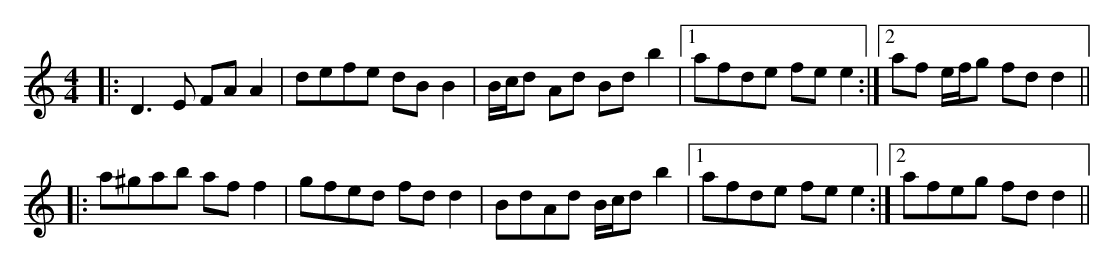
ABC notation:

X:1
M:4/4
K:C
|:D3 E FA A2|defe dB B2|B/c/d Ad Bd b2|1 afde fe e2:|2 af e/f/g fd d2||
|:a^gab af f2|gfed fd d2|BdAd B/c/d b2|1 afde fe e2:|2 afeg fd d2||
